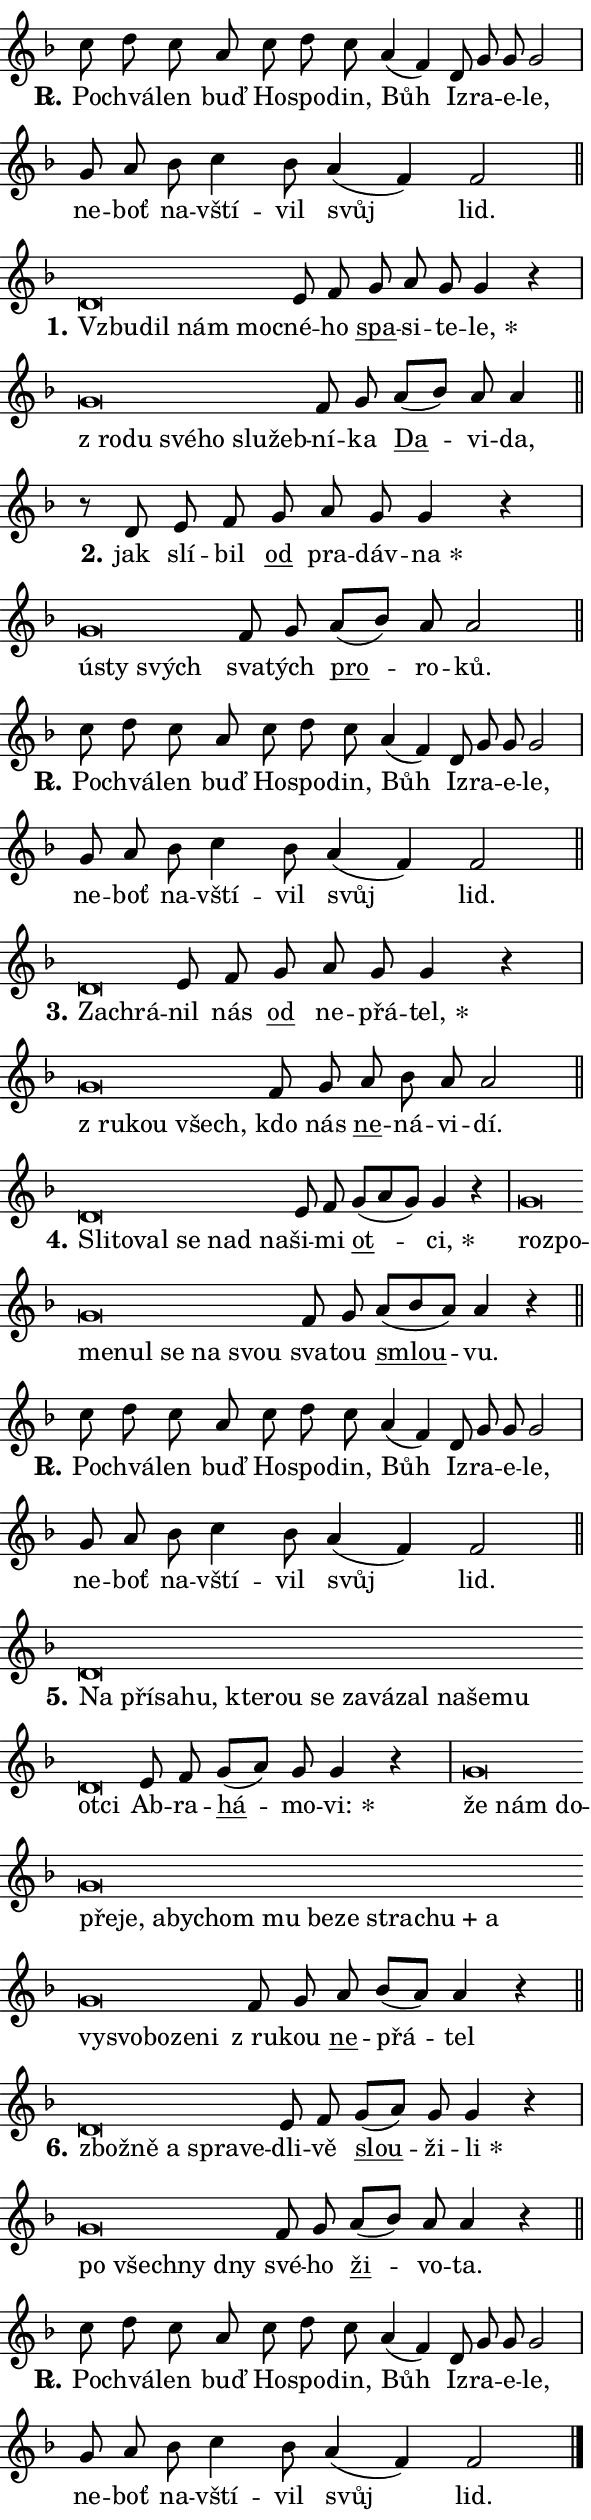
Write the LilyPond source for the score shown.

\version "2.24.0"
\header { tagline = "" }
\paper {
  indent = 0\cm
  top-margin = 0\cm
  right-margin = 0.13\cm % to fit lyric hyphens
  bottom-margin = 0\cm
  left-margin = 0\cm
  paper-width = 10\cm
  page-breaking = #ly:one-page-breaking
  system-system-spacing.basic-distance = #11
  score-system-spacing.basic-distance = #11
  ragged-last = ##f
}


%% Author: Thomas Morley
%% https://lists.gnu.org/archive/html/lilypond-user/2020-05/msg00002.html
#(define (line-position grob)
"Returns position of @var[grob} in current system:
   @code{'start}, if at first time-step
   @code{'end}, if at last time-step
   @code{'middle} otherwise
"
  (let* ((col (ly:item-get-column grob))
         (ln (ly:grob-object col 'left-neighbor))
         (rn (ly:grob-object col 'right-neighbor))
         (col-to-check-left (if (ly:grob? ln) ln col))
         (col-to-check-right (if (ly:grob? rn) rn col))
         (break-dir-left
           (and
             (ly:grob-property col-to-check-left 'non-musical #f)
             (ly:item-break-dir col-to-check-left)))
         (break-dir-right
           (and
             (ly:grob-property col-to-check-right 'non-musical #f)
             (ly:item-break-dir col-to-check-right))))
        (cond ((eqv? 1 break-dir-left) 'start)
              ((eqv? -1 break-dir-right) 'end)
              (else 'middle))))

#(define (tranparent-at-line-position vctor)
  (lambda (grob)
  "Relying on @code{line-position} select the relevant enry from @var{vctor}.
Used to determine transparency,"
    (case (line-position grob)
      ((end) (not (vector-ref vctor 0)))
      ((middle) (not (vector-ref vctor 1)))
      ((start) (not (vector-ref vctor 2))))))

noteHeadBreakVisibility =
#(define-music-function (break-visibility)(vector?)
"Makes @code{NoteHead}s transparent relying on @var{break-visibility}"
#{
  \override NoteHead.transparent =
    #(tranparent-at-line-position break-visibility)
#})

#(define delete-ledgers-for-transparent-note-heads
  (lambda (grob)
    "Reads whether a @code{NoteHead} is transparent.
If so this @code{NoteHead} is removed from @code{'note-heads} from
@var{grob}, which is supposed to be @code{LedgerLineSpanner}.
As a result ledgers are not printed for this @code{NoteHead}"
    (let* ((nhds-array (ly:grob-object grob 'note-heads))
           (nhds-list
             (if (ly:grob-array? nhds-array)
                 (ly:grob-array->list nhds-array)
                 '()))
           ;; Relies on the transparent-property being done before
           ;; Staff.LedgerLineSpanner.after-line-breaking is executed.
           ;; This is fragile ...
           (to-keep
             (remove
               (lambda (nhd)
                 (ly:grob-property nhd 'transparent #f))
               nhds-list)))
      ;; TODO find a better method to iterate over grob-arrays, similiar
      ;; to filter/remove etc for lists
      ;; For now rebuilt from scratch
      (set! (ly:grob-object grob 'note-heads)  '())
      (for-each
        (lambda (nhd)
          (ly:pointer-group-interface::add-grob grob 'note-heads nhd))
        to-keep))))

squashNotes = {
  \override NoteHead.X-extent = #'(-0.2 . 0.2)
  \override NoteHead.Y-extent = #'(-0.75 . 0)
  \override NoteHead.stencil =
    #(lambda (grob)
       (let ((pos (ly:grob-property grob 'staff-position)))
         (begin
           (if (< pos -7) (display "ERROR: Lower brevis then expected\n") (display ""))
           (if (<= pos -6) ly:text-interface::print ly:note-head::print))))
}
unSquashNotes = {
  \revert NoteHead.X-extent
  \revert NoteHead.Y-extent
  \revert NoteHead.stencil
}

hideNotes = \noteHeadBreakVisibility #begin-of-line-visible
unHideNotes = \noteHeadBreakVisibility #all-visible

% work-around for resetting accidentals
% https://lilypond.org/doc/v2.23/Documentation/notation/displaying-rhythms#unmetered-music
cadenzaMeasure = {
  \cadenzaOff
  \partial 1024 s1024
  \cadenzaOn
}

#(define-markup-command (accent layout props text) (markup?)
  "Underline accented syllable"
  (interpret-markup layout props
    #{\markup \override #'(offset . 4.3) \underline { #text }#}))

responsum = \markup \concat {
  "R" \hspace #-1.05 \path #0.1 #'((moveto 0 0.07) (lineto 0.9 0.8)) \hspace #0.05 "."
}

spaceSize = #0.6828661417322834 % exact space size for TeX Gyre Schola

\layout {
  \context {
    \Staff
    \remove "Time_signature_engraver"
    \override LedgerLineSpanner.after-line-breaking = #delete-ledgers-for-transparent-note-heads
  }
  \context {
    \Lyrics {
      \override LyricSpace.minimum-distance = \spaceSize
      \override LyricText.font-name = #"TeX Gyre Schola"
      \override LyricText.font-size = 1
      \override StanzaNumber.font-name = #"TeX Gyre Schola Bold"
      \override StanzaNumber.font-size = 1
    }
  }
  \context {
    \Score 
    \override NoteHead.text =
      #(lambda (grob) 
        (let ((pos (ly:grob-property grob 'staff-position)))
          #{\markup {
            \combine
              \halign #-0.55 \raise #(if (= pos -6) 0 0.5) \override #'(thickness . 2) \draw-line #'(3.2 . 0)
              \musicglyph "noteheads.sM1"
          }#}))
  }
}

% magnetic-lyrics.ily
%
%   written by
%     Jean Abou Samra <jean@abou-samra.fr>
%     Werner Lemberg <wl@gnu.org>
%
%   adapted by
%     Jiri Hon <jiri.hon@gmail.com>
%
% Version 2022-Apr-15

% https://www.mail-archive.com/lilypond-user@gnu.org/msg149350.html

#(define (Left_hyphen_pointer_engraver context)
   "Collect syllable-hyphen-syllable occurrences in lyrics and store
them in properties.  This engraver only looks to the left.  For
example, if the lyrics input is @code{foo -- bar}, it does the
following.

@itemize @bullet
@item
Set the @code{text} property of the @code{LyricHyphen} grob between
@q{foo} and @q{bar} to @code{foo}.

@item
Set the @code{left-hyphen} property of the @code{LyricText} grob with
text @q{foo} to the @code{LyricHyphen} grob between @q{foo} and
@q{bar}.
@end itemize

Use this auxiliary engraver in combination with the
@code{lyric-@/text::@/apply-@/magnetic-@/offset!} hook."
   (let ((hyphen #f)
         (text #f))
     (make-engraver
      (acknowledgers
       ((lyric-syllable-interface engraver grob source-engraver)
        (set! text grob)))
      (end-acknowledgers
       ((lyric-hyphen-interface engraver grob source-engraver)
        ;(when (not (grob::has-interface grob 'lyric-space-interface))
          (set! hyphen grob)));)
      ((stop-translation-timestep engraver)
       (when (and text hyphen)
         (ly:grob-set-object! text 'left-hyphen hyphen))
       (set! text #f)
       (set! hyphen #f)))))

#(define (lyric-text::apply-magnetic-offset! grob)
   "If the space between two syllables is less than the value in
property @code{LyricText@/.details@/.squash-threshold}, move the right
syllable to the left so that it gets concatenated with the left
syllable.

Use this function as a hook for
@code{LyricText@/.after-@/line-@/breaking} if the
@code{Left_@/hyphen_@/pointer_@/engraver} is active."
   (let ((hyphen (ly:grob-object grob 'left-hyphen #f)))
     (when hyphen
       (let ((left-text (ly:spanner-bound hyphen LEFT)))
         (when (grob::has-interface left-text 'lyric-syllable-interface)
           (let* ((common (ly:grob-common-refpoint grob left-text X))
                  (this-x-ext (ly:grob-extent grob common X))
                  (left-x-ext
                   (begin
                     ;; Trigger magnetism for left-text.
                     (ly:grob-property left-text 'after-line-breaking)
                     (ly:grob-extent left-text common X)))
                  ;; `delta` is the gap width between two syllables.
                  (delta (- (interval-start this-x-ext)
                            (interval-end left-x-ext)))
                  (details (ly:grob-property grob 'details))
                  (threshold (assoc-get 'squash-threshold details 0.2)))
             (when (< delta threshold)
               (let* (;; We have to manipulate the input text so that
                      ;; ligatures crossing syllable boundaries are not
                      ;; disabled.  For languages based on the Latin
                      ;; script this is essentially a beautification.
                      ;; However, for non-Western scripts it can be a
                      ;; necessity.
                      (lt (ly:grob-property left-text 'text))
                      (rt (ly:grob-property grob 'text))
                      (is-space (grob::has-interface hyphen 'lyric-space-interface))
                      (space (if is-space " " ""))
                      (extra-delta (if is-space spaceSize 0))
                      ;; Append new syllable.
                      (ltrt-space (if (and (string? lt) (string? rt))
                                (string-append lt space rt)
                                (make-concat-markup (list lt space rt))))
                      ;; Right-align `ltrt` to the right side.
                      (ltrt-space-markup (grob-interpret-markup
                               grob
                               (make-translate-markup
                                (cons (interval-length this-x-ext) 0)
                                (make-right-align-markup ltrt-space)))))
                 (begin
                   ;; Don't print `left-text`.
                   (ly:grob-set-property! left-text 'stencil #f)
                   ;; Set text and stencil (which holds all collected
                   ;; syllables so far) and shift it to the left.
                   (ly:grob-set-property! grob 'text ltrt-space)
                   (ly:grob-set-property! grob 'stencil ltrt-space-markup)
                   (ly:grob-translate-axis! grob (- (- delta extra-delta)) X))))))))))


#(define (lyric-hyphen::displace-bounds-first grob)
   ;; Make very sure this callback isn't triggered too early.
   (let ((left (ly:spanner-bound grob LEFT))
         (right (ly:spanner-bound grob RIGHT)))
     (ly:grob-property left 'after-line-breaking)
     (ly:grob-property right 'after-line-breaking)
     (ly:lyric-hyphen::print grob)))

squashThreshold = #0.4

\layout {
  \context {
    \Lyrics
    \consists #Left_hyphen_pointer_engraver
    \override LyricText.after-line-breaking =
      #lyric-text::apply-magnetic-offset!
    \override LyricHyphen.stencil = #lyric-hyphen::displace-bounds-first
    \override LyricText.details.squash-threshold = \squashThreshold
    \override LyricHyphen.minimum-distance = 0
    \override LyricHyphen.minimum-length = \squashThreshold
  }
}

squashText = \override LyricText.details.squash-threshold = 9999
unSquashText = \override LyricText.details.squash-threshold = \squashThreshold

leftText = \override LyricText.self-alignment-X = #LEFT
unLeftText = \revert LyricText.self-alignment-X

starOffset = #(lambda (grob) 
                (let ((x_offset (ly:self-alignment-interface::aligned-on-x-parent grob)))
                  (if (= x_offset 0) 0 (+ x_offset 1.2))))

star = #(define-music-function (syllable)(string?)
"Append star separator at the end of a syllable"
#{
  \once \override LyricText.X-offset = #starOffset
  \lyricmode { \markup {
    #syllable
    \override #'((font-name . "TeX Gyre Schola Bold")) \hspace #0.2 \lower #0.65 \larger "*"
  } }
#})

starAccent = #(define-music-function (syllable)(string?)
"Append star separator at the end of a syllable and make accent"
#{
  \once \override LyricText.X-offset = #starOffset
  \lyricmode { \markup {
    \accent #syllable
    \override #'((font-name . "TeX Gyre Schola Bold")) \hspace #0.2 \lower #0.65 \larger "*"
  } }
#})

breath = #(define-music-function (syllable)(string?)
"Append breathing indicator at the end of a syllable"
#{
  \lyricmode { \markup { #syllable "+" } }
#})

optionalBreath = #(define-music-function (syllable)(string?)
"Append optional breathing indicator at the end of a syllable"
#{
  \lyricmode { \markup { #syllable "(+)" } }
#})


\score {
    <<
        \new Voice = "melody" { \cadenzaOn \key f \major \relative { c''8 d c a \bar "" c d c \bar "" a4( f) \bar "" d8 g g g2 \cadenzaMeasure \bar "|" g8 a \bar "" bes c4 bes8 \bar "" a4( f) f2 \cadenzaMeasure \bar "||" \break } }
        \new Lyrics \lyricsto "melody" { \lyricmode { \set stanza = \responsum
Po -- chvá -- len buď Ho -- spo -- din, Bůh Iz -- ra -- e -- le, ne -- boť na -- vští -- vil svůj lid. } }
    >>
    \layout {}
}

\score {
    <<
        \new Voice = "melody" { \cadenzaOn \key f \major \relative { \squashNotes d'\breve*1/16 \hideNotes \breve*1/16 \bar "" \breve*1/16 \breve*1/16 \bar "" \unHideNotes \unSquashNotes e8 f \bar "" g a g g4 r \cadenzaMeasure \bar "|" \squashNotes g\breve*1/16 \hideNotes \breve*1/16 \bar "" \breve*1/16 \bar "" \breve*1/16 \bar "" \breve*1/16 \breve*1/16 \bar "" \unHideNotes \unSquashNotes f8 g \bar "" a[( bes)] a a4 \cadenzaMeasure \bar "||" \break } }
        \new Lyrics \lyricsto "melody" { \lyricmode { \set stanza = "1."
\leftText Vzbu -- \squashText dil nám moc -- \unLeftText \unSquashText né -- ho \markup \accent spa -- si -- te -- \star le, \leftText "z ro" -- \squashText du své -- ho slu -- žeb -- \unLeftText \unSquashText ní -- ka \markup \accent Da -- vi -- da, } }
    >>
    \layout {}
}

\score {
    <<
        \new Voice = "melody" { \cadenzaOn \key f \major \relative { r8 d'8 e8 f \bar "" g a g g4 r \cadenzaMeasure \bar "|" \squashNotes g\breve*1/16 \hideNotes \breve*1/16 \breve*1/16 \bar "" \unHideNotes \unSquashNotes f8 g \bar "" a[( bes)] a a2 \cadenzaMeasure \bar "||" \break } }
        \new Lyrics \lyricsto "melody" { \lyricmode { \set stanza = "2."
jak slí -- bil \markup \accent od pra -- dáv -- \star na \leftText ú -- \squashText sty svých \unLeftText \unSquashText sva -- tých \markup \accent pro -- ro -- ků. } }
    >>
    \layout {}
}

\score {
    <<
        \new Voice = "melody" { \cadenzaOn \key f \major \relative { c''8 d c a \bar "" c d c \bar "" a4( f) \bar "" d8 g g g2 \cadenzaMeasure \bar "|" g8 a \bar "" bes c4 bes8 \bar "" a4( f) f2 \cadenzaMeasure \bar "||" \break } }
        \new Lyrics \lyricsto "melody" { \lyricmode { \set stanza = \responsum
Po -- chvá -- len buď Ho -- spo -- din, Bůh Iz -- ra -- e -- le, ne -- boť na -- vští -- vil svůj lid. } }
    >>
    \layout {}
}

\score {
    <<
        \new Voice = "melody" { \cadenzaOn \key f \major \relative { \squashNotes d'\breve*1/16 \hideNotes \breve*1/16 \bar "" \unHideNotes \unSquashNotes e8 f \bar "" g a g g4 r \cadenzaMeasure \bar "|" \squashNotes g\breve*1/16 \hideNotes \breve*1/16 \breve*1/16 \bar "" \unHideNotes \unSquashNotes f8 g \bar "" a bes a a2 \cadenzaMeasure \bar "||" \break } }
        \new Lyrics \lyricsto "melody" { \lyricmode { \set stanza = "3."
\leftText Za -- \squashText chrá -- \unLeftText \unSquashText nil nás \markup \accent od ne -- přá -- \star tel, \leftText "z ru" -- \squashText kou všech, \unLeftText \unSquashText kdo nás \markup \accent ne -- ná -- vi -- dí. } }
    >>
    \layout {}
}

\score {
    <<
        \new Voice = "melody" { \cadenzaOn \key f \major \relative { \squashNotes d'\breve*1/16 \hideNotes \breve*1/16 \bar "" \breve*1/16 \bar "" \breve*1/16 \bar "" \breve*1/16 \breve*1/16 \bar "" \unHideNotes \unSquashNotes e8 f \bar "" g[( a g)] g4 r \cadenzaMeasure \bar "|" \squashNotes g\breve*1/16 \hideNotes \breve*1/16 \bar "" \breve*1/16 \bar "" \breve*1/16 \bar "" \breve*1/16 \bar "" \breve*1/16 \breve*1/16 \bar "" \unHideNotes \unSquashNotes f8 g \bar "" a[( bes a)] a4 r \cadenzaMeasure \bar "||" \break } }
        \new Lyrics \lyricsto "melody" { \lyricmode { \set stanza = "4."
\leftText Sli -- \squashText to -- val se nad na -- \unLeftText \unSquashText ši -- mi \markup \accent ot -- \star ci, \leftText roz -- \squashText po -- me -- nul se na svou \unLeftText \unSquashText sva -- tou \markup \accent smlou -- vu. } }
    >>
    \layout {}
}

\score {
    <<
        \new Voice = "melody" { \cadenzaOn \key f \major \relative { c''8 d c a \bar "" c d c \bar "" a4( f) \bar "" d8 g g g2 \cadenzaMeasure \bar "|" g8 a \bar "" bes c4 bes8 \bar "" a4( f) f2 \cadenzaMeasure \bar "||" \break } }
        \new Lyrics \lyricsto "melody" { \lyricmode { \set stanza = \responsum
Po -- chvá -- len buď Ho -- spo -- din, Bůh Iz -- ra -- e -- le, ne -- boť na -- vští -- vil svůj lid. } }
    >>
    \layout {}
}

\score {
    <<
        \new Voice = "melody" { \cadenzaOn \key f \major \relative { \squashNotes d'\breve*1/16 \hideNotes \breve*1/16 \bar "" \breve*1/16 \bar "" \breve*1/16 \bar "" \breve*1/16 \bar "" \breve*1/16 \bar "" \breve*1/16 \bar "" \breve*1/16 \bar "" \breve*1/16 \bar "" \breve*1/16 \bar "" \breve*1/16 \bar "" \breve*1/16 \bar "" \breve*1/16 \bar "" \breve*1/16 \breve*1/16 \bar "" \unHideNotes \unSquashNotes e8 f \bar "" g[( a)] g g4 r \cadenzaMeasure \bar "|" \squashNotes g\breve*1/16 \hideNotes \breve*1/16 \bar "" \breve*1/16 \bar "" \breve*1/16 \bar "" \breve*1/16 \bar "" \breve*1/16 \bar "" \breve*1/16 \bar "" \breve*1/16 \bar "" \breve*1/16 \bar "" \breve*1/16 \bar "" \breve*1/16 \bar "" \breve*1/16 \bar "" \breve*1/16 \bar "" \breve*1/16 \bar "" \breve*1/16 \bar "" \breve*1/16 \bar "" \breve*1/16 \bar "" \breve*1/16 \breve*1/16 \bar "" \unHideNotes \unSquashNotes f8 g \bar "" a bes[( a)] a4 r \cadenzaMeasure \bar "||" \break } }
        \new Lyrics \lyricsto "melody" { \lyricmode { \set stanza = "5."
\leftText Na \squashText pří -- sa -- hu, kte -- rou se za -- vá -- zal na -- še -- mu ot -- ci \unLeftText \unSquashText Ab -- ra -- \markup \accent há -- mo -- \star vi: \leftText že \squashText nám do -- pře -- je, a -- by -- chom mu be -- ze stra -- \breath "chu" a vy -- svo -- bo -- ze -- ni \unLeftText \unSquashText "z ru" -- kou \markup \accent ne -- přá -- tel } }
    >>
    \layout {}
}

\score {
    <<
        \new Voice = "melody" { \cadenzaOn \key f \major \relative { \squashNotes d'\breve*1/16 \hideNotes \breve*1/16 \bar "" \breve*1/16 \bar "" \breve*1/16 \breve*1/16 \bar "" \unHideNotes \unSquashNotes e8 f \bar "" g[( a)] g g4 r \cadenzaMeasure \bar "|" \squashNotes g\breve*1/16 \hideNotes \breve*1/16 \bar "" \breve*1/16 \breve*1/16 \bar "" \unHideNotes \unSquashNotes f8 g \bar "" a[( bes)] a a4 r \cadenzaMeasure \bar "||" \break } }
        \new Lyrics \lyricsto "melody" { \lyricmode { \set stanza = "6."
\leftText zbož -- \squashText ně a spra -- ve -- \unLeftText \unSquashText dli -- vě \markup \accent slou -- ži -- \star li \leftText po \squashText všech -- ny dny \unLeftText \unSquashText své -- ho \markup \accent ži -- vo -- ta. } }
    >>
    \layout {}
}

\score {
    <<
        \new Voice = "melody" { \cadenzaOn \key f \major \relative { c''8 d c a \bar "" c d c \bar "" a4( f) \bar "" d8 g g g2 \cadenzaMeasure \bar "|" g8 a \bar "" bes c4 bes8 \bar "" a4( f) f2 \cadenzaMeasure \bar "||" \break } \bar "|." }
        \new Lyrics \lyricsto "melody" { \lyricmode { \set stanza = \responsum
Po -- chvá -- len buď Ho -- spo -- din, Bůh Iz -- ra -- e -- le, ne -- boť na -- vští -- vil svůj lid. } }
    >>
    \layout {}
}
